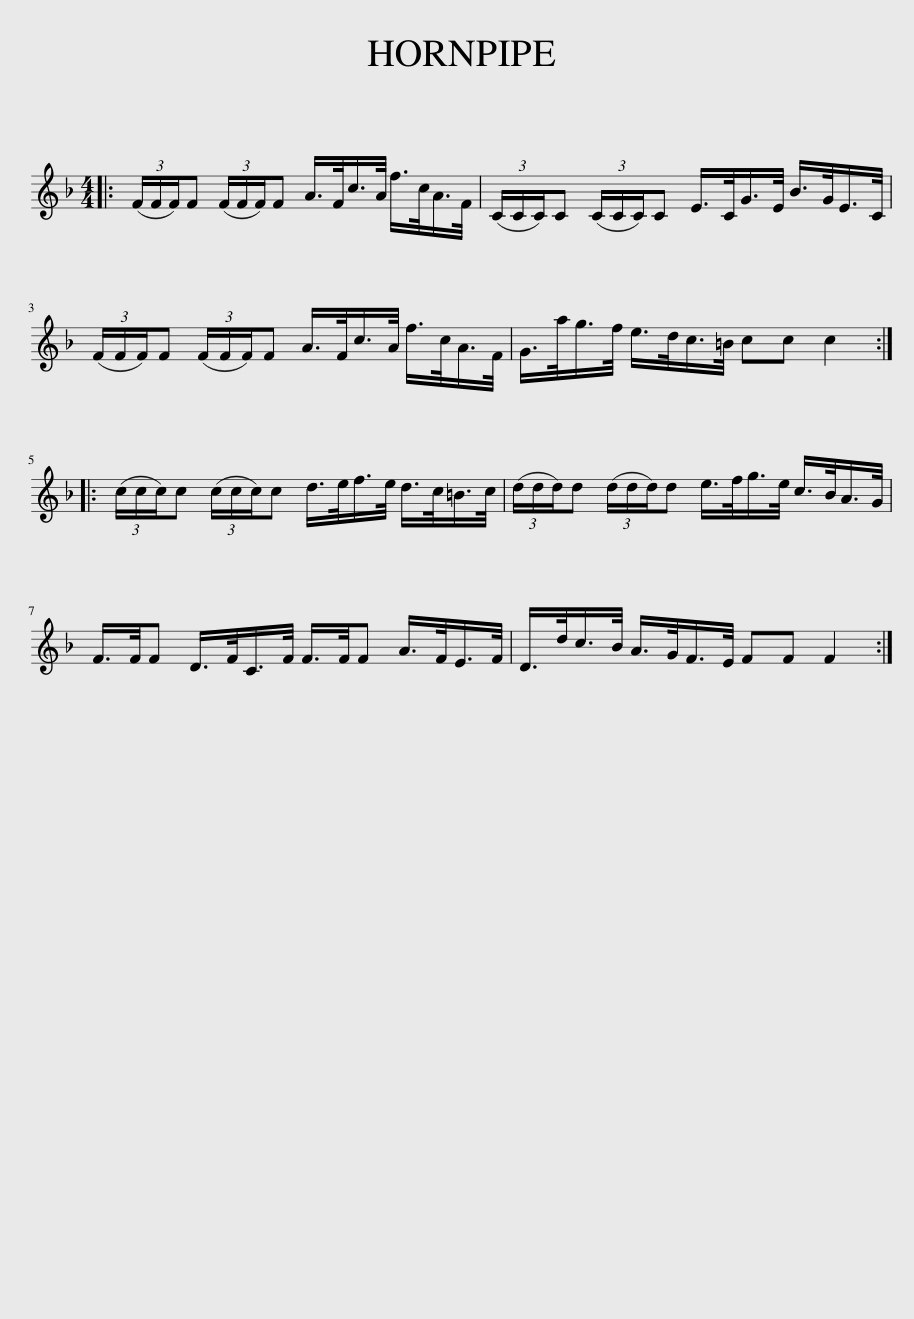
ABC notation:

X:1
L:1/8
M:4/4
I:linebreak $
K:F
V:1 treble
V:1
|: (3(F/F/F/)F (3(F/F/F/)F A/>F/c/>A/ f/>c/A/>F/ | (3(C/C/C/)C (3(C/C/C/)C E/>C/G/>E/ B/>G/E/>C/ |$ (3(F/F/F/)F (3(F/F/F/)F A/>F/c/>A/ f/>c/A/>F/ | G/>a/g/>f/ e/>d/c/>=B/ cc c2 ::$ (3(c/c/c/)c (3(c/c/c/)c d/>e/f/>e/ d/>c/=B/>c/ | %5
 (3(d/d/d/)d (3(d/d/d/)d e/>f/g/>e/ c/>B/A/>G/ |$ F/>F/F D/>F/C/>F/ F/>F/F A/>F/E/>F/ | D/>d/c/>B/ A/>G/F/>E/ FF F2 :| %8
